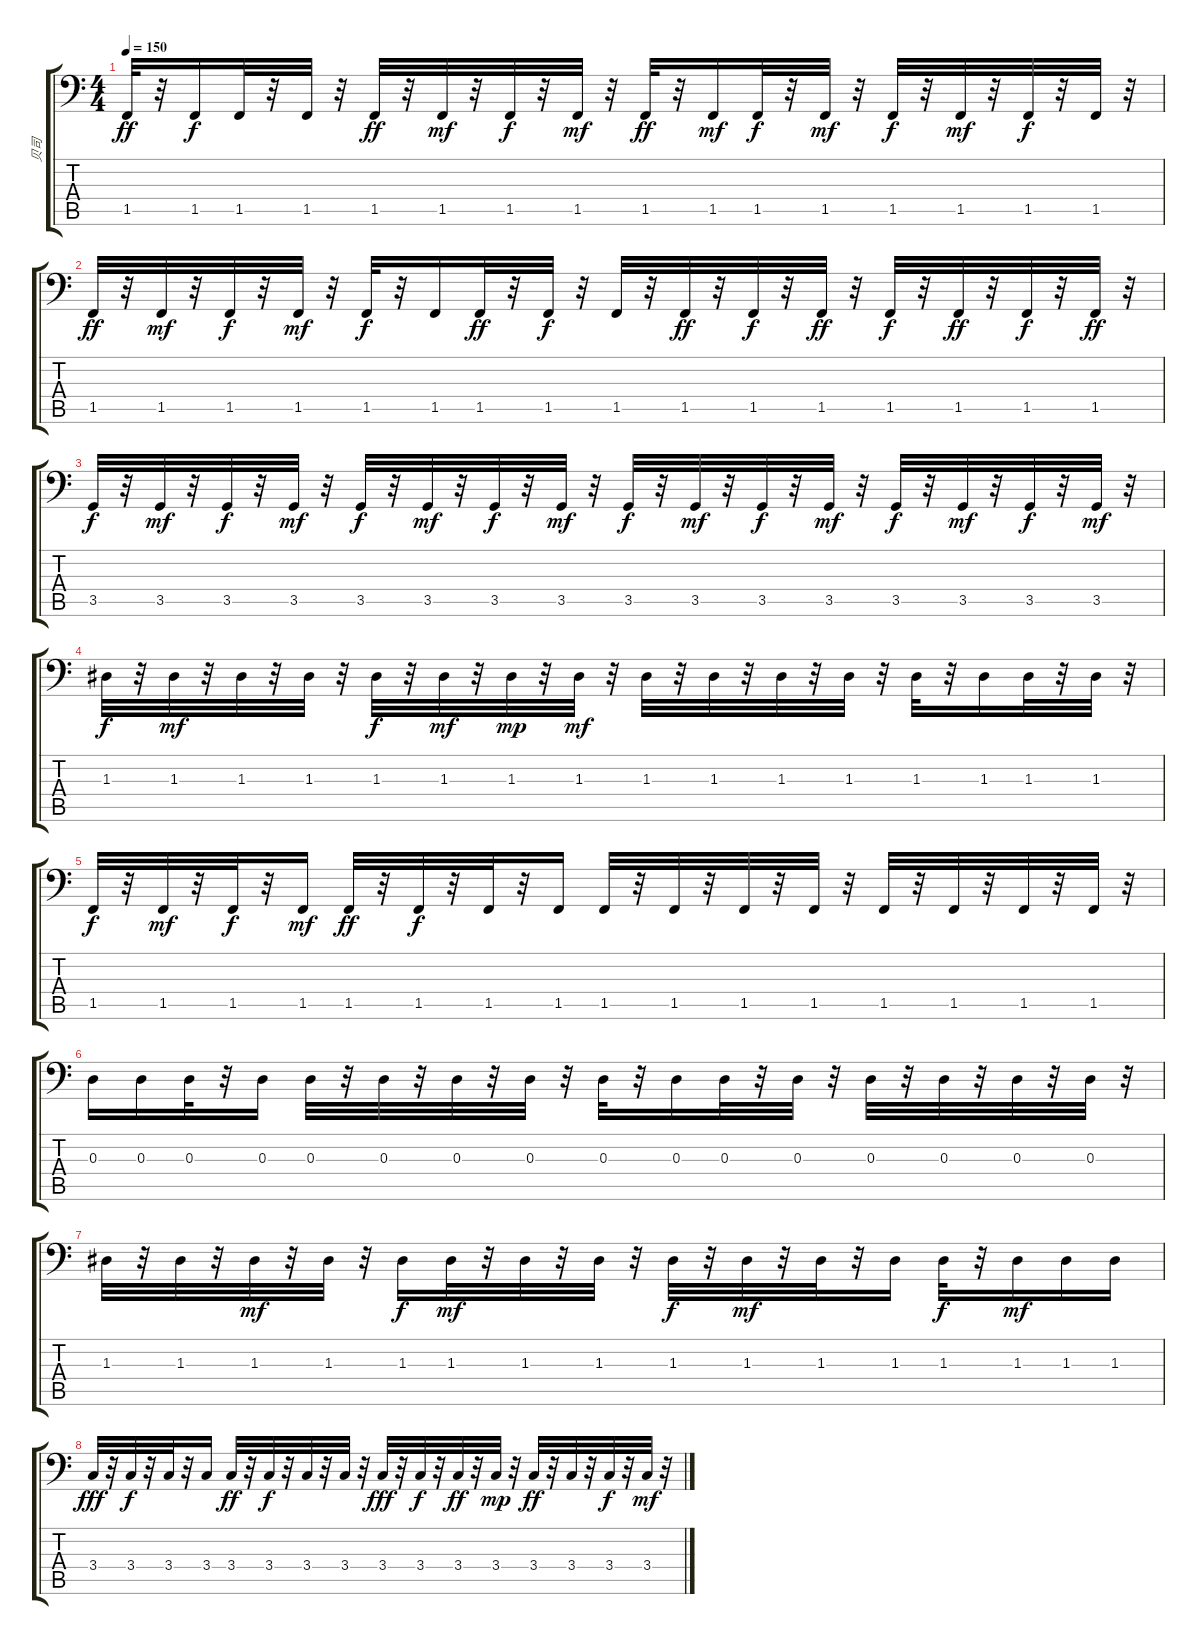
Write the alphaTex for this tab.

\track ("贝司" "贝司") {instrument electricbassfinger}
\staff {score tabs}
\tuning (C3 G2 D2 A1 E1 B0) {hide}
\ts (4 4)
\tempo 150
\clef f4
\ks c
1.5.32{dy ff} r.32 1.5.16{dy f} 1.5.32 r.32 1.5.32 r.32 1.5.32{dy ff} r.32 1.5.32{dy mf} r.32 1.5.32{dy f} r.32{txt ""} 1.5.32{dy mf} r.32 1.5.32{dy ff} r.32 1.5.16{dy mf} 1.5.32{dy f} r.32 1.5.32{dy mf} r.32 1.5.32{dy f} r.32 1.5.32{dy mf} r.32 1.5.32{dy f} r.32 1.5.32 r.32 |
1.5.32{dy ff} r.32 1.5.32{dy mf} r.32 1.5.32{dy f} r.32 1.5.32{dy mf} r.32 1.5.32{dy f} r.32 1.5.16 1.5.32{dy ff} r.32 1.5.32{dy f} r.32 1.5.32 r.32 1.5.32{dy ff} r.32 1.5.32{dy f} r.32 1.5.32{dy ff} r.32 1.5.32{dy f} r.32 1.5.32{dy ff} r.32 1.5.32{dy f} r.32 1.5.32{dy ff} r.32 |
3.5.32{dy f} r.32 3.5.32{dy mf} r.32 3.5.32{dy f} r.32 3.5.32{dy mf} r.32 3.5.32{dy f} r.32 3.5.32{dy mf} r.32 3.5.32{dy f} r.32 3.5.32{dy mf} r.32 3.5.32{dy f} r.32 3.5.32{dy mf} r.32 3.5.32{dy f} r.32 3.5.32{dy mf} r.32 3.5.32{dy f} r.32 3.5.32{dy mf} r.32 3.5.32{dy f} r.32 3.5.32{dy mf} r.32 |
1.3.32{dy f} r.32 1.3.32{dy mf} r.32 1.3.32 r.32 1.3.32 r.32 1.3.32{dy f} r.32 1.3.32{dy mf} r.32 1.3.32{dy mp} r.32 1.3.32{dy mf} r.32 1.3.32 r.32 1.3.32 r.32 1.3.32 r.32 1.3.32 r.32 1.3.32 r.32 1.3.16 1.3.32 r.32 1.3.32 r.32 |
1.5.32{dy f} r.32 1.5.32{dy mf} r.32 1.5.32{dy f} r.32 1.5.16{dy mf} 1.5.32{dy ff} r.32 1.5.32{dy f} r.32 1.5.32 r.32 1.5.16 1.5.32 r.32 1.5.32 r.32 1.5.32 r.32 1.5.32 r.32 1.5.32 r.32 1.5.32 r.32 1.5.32 r.32 1.5.32 r.32 |
0.3.16 0.3.16 0.3.32 r.32 0.3.16 0.3.32 r.32 0.3.32 r.32 0.3.32 r.32 0.3.32 r.32 0.3.32 r.32 0.3.16 0.3.32 r.32 0.3.32 r.32 0.3.32 r.32 0.3.32 r.32 0.3.32 r.32 0.3.32 r.32 |
1.3.32 r.32 1.3.32 r.32 1.3.32{dy mf} r.32 1.3.32 r.32 1.3.16{dy f} 1.3.32{dy mf} r.32 1.3.32 r.32 1.3.32 r.32 1.3.32{dy f} r.32 1.3.32{dy mf} r.32 1.3.32 r.32 1.3.16 1.3.32{dy f} r.32 1.3.16{dy mf} 1.3.16 1.3.16 |
3.4.32{dy fff} r.32 3.4.32{dy f} r.32 3.4.32 r.32 3.4.16 3.4.32{dy ff} r.32 3.4.32{dy f} r.32 3.4.32 r.32 3.4.32 r.32 3.4.32{dy fff} r.32 3.4.32{dy f} r.32 3.4.32{dy ff} r.32 3.4.32{dy mp} r.32 3.4.32{dy ff} r.32 3.4.32 r.32 3.4.32{dy f} r.32 3.4.32{dy mf} r.32
